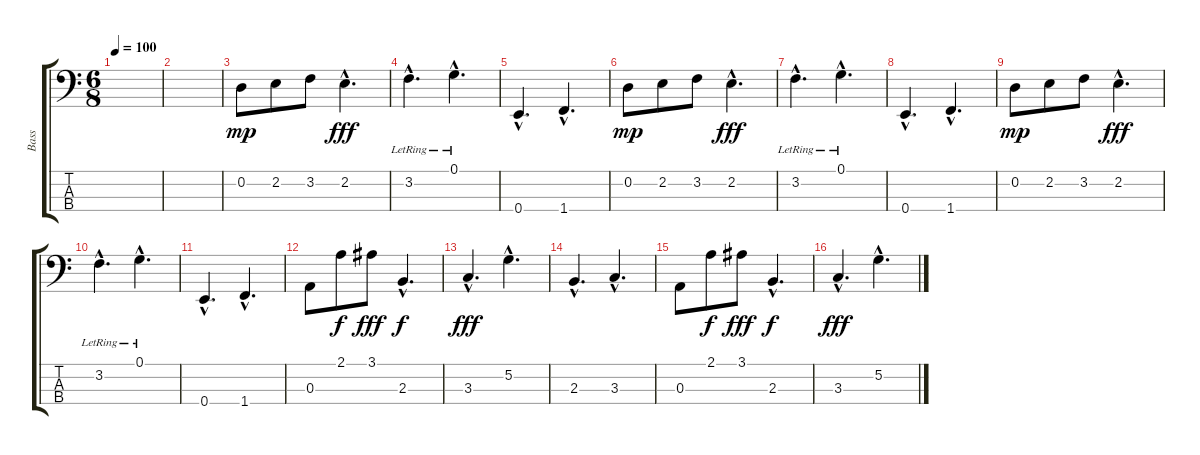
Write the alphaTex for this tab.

\track ("Bass" "Bass") {instrument electricbassfinger}
\staff {score tabs}
\tuning (G2 D2 A1 E1) {hide}
\ts (6 8)
\tempo 100
\clef f4
\ks c
|
|
0.2.8{dy mp} 2.2.8 3.2.8 2.2{hac}.4{d dy fff} |
3.2{hac lr}.4{d} 0.1{hac lr}.4{d} |
0.4{hac}.4{d} 1.4{hac}.4{d} |
0.2.8{dy mp} 2.2.8 3.2.8 2.2{hac}.4{d dy fff} |
3.2{hac lr}.4{d} 0.1{hac lr}.4{d} |
0.4{hac}.4{d} 1.4{hac}.4{d} |
0.2.8{dy mp} 2.2.8 3.2.8 2.2{hac}.4{d dy fff} |
3.2{hac lr}.4{d} 0.1{hac lr}.4{d} |
0.4{hac}.4{d} 1.4{hac}.4{d} |
0.3.8 2.1.8{dy f} 3.1.8{dy fff} 2.3{hac}.4{d dy f} |
3.3{hac}.4{d dy fff} 5.2{hac}.4{d} |
2.3{hac}.4{d} 3.3{hac}.4{d} |
0.3.8 2.1.8{dy f} 3.1.8{dy fff} 2.3{hac}.4{d dy f} |
3.3{hac}.4{d dy fff} 5.2{hac}.4{d}
